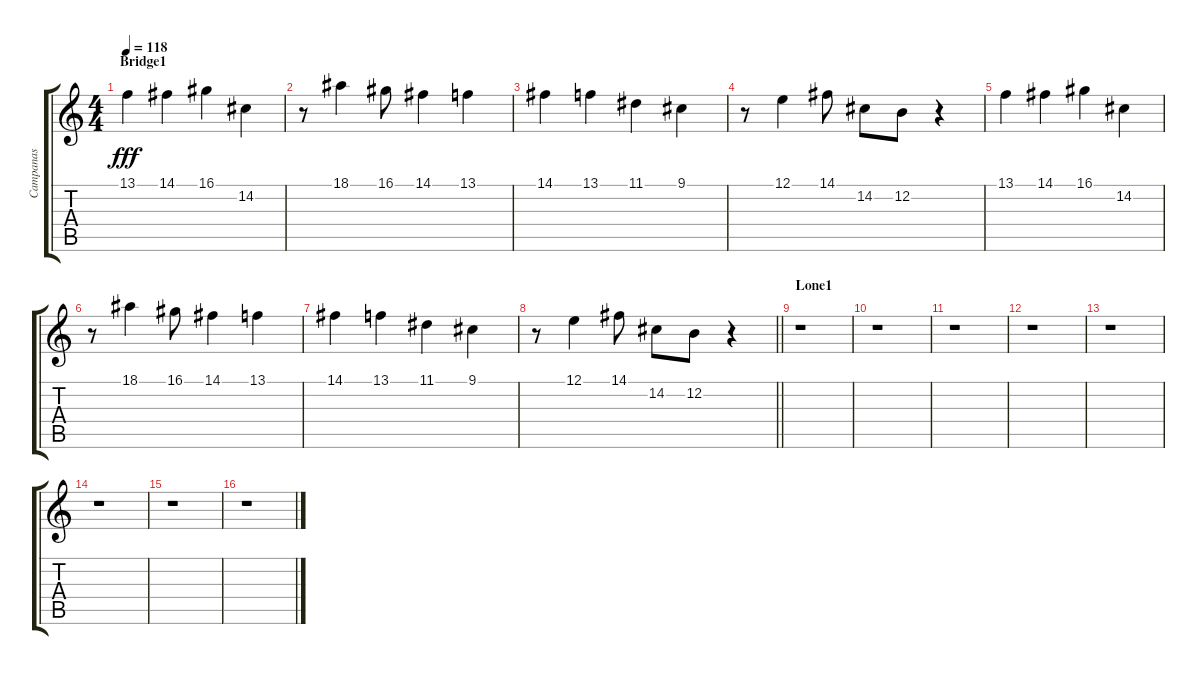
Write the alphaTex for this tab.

\track ("Campanas" "Campanas") {instrument tinklebell}
\staff {score tabs}
\tuning (E4 B3 G3 D3 A2 E2) {hide}
\ts (4 4)
\section ("" "Bridge1")
\tempo 118
\clef g2
\ks c
13.1.4{dy fff} 14.1.4 16.1.4 14.2.4 |
r.8 18.1.4 16.1.8 14.1.4 13.1.4 |
14.1.4 13.1.4 11.1.4 9.1.4 |
r.8 12.1.4 14.1.8 14.2.8 12.2.8 r.4 |
13.1.4 14.1.4 16.1.4 14.2.4 |
r.8 18.1.4 16.1.8 14.1.4 13.1.4 |
14.1.4 13.1.4 11.1.4 9.1.4 |
\barLineRight lightlight
r.8 12.1.4 14.1.8 14.2.8 12.2.8 r.4 |
\section ("" "Lone1")
r.1 |
r.1 |
r.1 |
r.1 |
r.1 |
r.1 |
r.1 |
r.1
